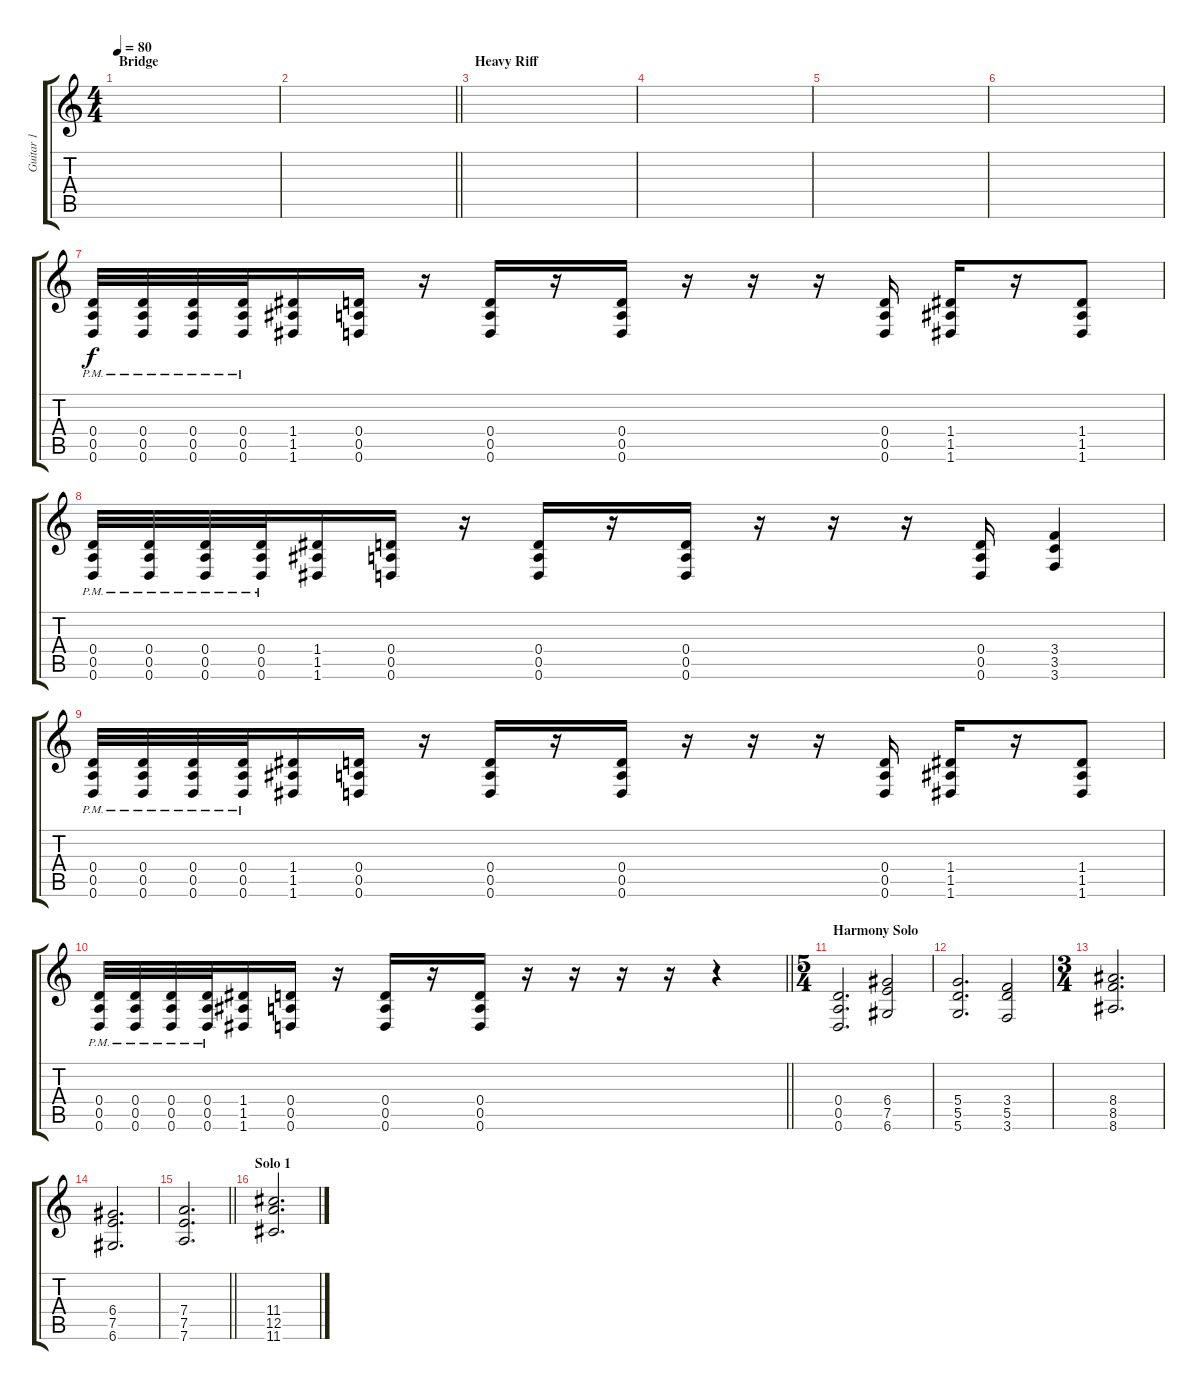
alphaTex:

\track ("Guitar 1" "Guitar 1") {instrument distortionguitar}
\staff {score tabs}
\tuning (E4 B3 G3 D3 A2 D2) {hide}
\ts (4 4)
\section ("" "Bridge")
\tempo 80
\clef g2
\ks c
|
\barLineRight lightlight
|
\section ("" "Heavy Riff")
|
|
|
|
(0.4{pm} 0.5{pm} 0.6{pm}).32 (0.4{pm} 0.5{pm} 0.6{pm}).32 (0.4{pm} 0.5{pm} 0.6{pm}).32 (0.4{pm} 0.5{pm} 0.6{pm}).32 (1.4 1.5 1.6).16 (0.4 0.5 0.6).16 r.16 (0.4 0.5 0.6).16 r.16 (0.4 0.5 0.6).16 r.16 r.16 r.16 (0.4 0.5 0.6).16 (1.4 1.5 1.6).16 r.16 (1.4 1.5 1.6).8 |
(0.4{pm} 0.5{pm} 0.6{pm}).32 (0.4{pm} 0.5{pm} 0.6{pm}).32 (0.4{pm} 0.5{pm} 0.6{pm}).32 (0.4{pm} 0.5{pm} 0.6{pm}).32 (1.4 1.5 1.6).16 (0.4 0.5 0.6).16 r.16 (0.4 0.5 0.6).16 r.16 (0.4 0.5 0.6).16 r.16 r.16 r.16 (0.4 0.5 0.6).16 (3.4 3.5 3.6).4 |
(0.4{pm} 0.5{pm} 0.6{pm}).32 (0.4{pm} 0.5{pm} 0.6{pm}).32 (0.4{pm} 0.5{pm} 0.6{pm}).32 (0.4{pm} 0.5{pm} 0.6{pm}).32 (1.4 1.5 1.6).16 (0.4 0.5 0.6).16 r.16 (0.4 0.5 0.6).16 r.16 (0.4 0.5 0.6).16 r.16 r.16 r.16 (0.4 0.5 0.6).16 (1.4 1.5 1.6).16 r.16 (1.4 1.5 1.6).8 |
\barLineRight lightlight
(0.4{pm} 0.5{pm} 0.6{pm}).32 (0.4{pm} 0.5{pm} 0.6{pm}).32 (0.4{pm} 0.5{pm} 0.6{pm}).32 (0.4{pm} 0.5{pm} 0.6{pm}).32 (1.4 1.5 1.6).16 (0.4 0.5 0.6).16 r.16 (0.4 0.5 0.6).16 r.16 (0.4 0.5 0.6).16 r.16 r.16 r.16 r.16 r.4 |
\ts (5 4)
\section ("" "Harmony Solo")
(0.4 0.5 0.6).2{d} (6.4 7.5 6.6).2 |
(5.4 5.5 5.6).2{d} (3.4 5.5 3.6).2 |
\ts (3 4)
(8.4 8.5 8.6).2{d} |
(6.4 7.5 6.6).2{d} |
\barLineRight lightlight
(7.4 7.5 7.6).2{d} |
\section ("" "Solo 1")
(11.4 12.5 11.6).2{d}
